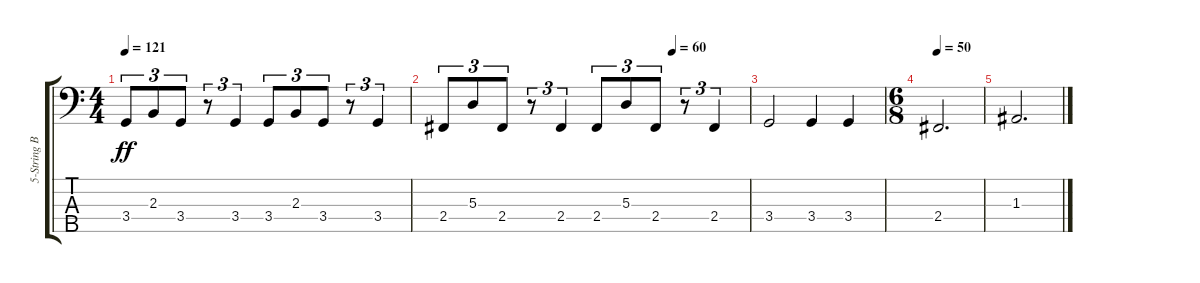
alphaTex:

\track ("5-String Bass" "5-String B") {instrument electricbassfinger}
\staff {score tabs}
\tuning (G2 D2 A1 E1 B0) {hide}
\ts (4 4)
\tempo 121
\clef f4
\ks c
3.4.8{tu (3 2) dy ff} 2.3.8{tu (3 2)} 3.4.8{tu (3 2)} r.8{tu (3 2)} 3.4.4{tu (3 2)} 3.4.8{tu (3 2)} 2.3.8{tu (3 2)} 3.4.8{tu (3 2)} r.8{tu (3 2)} 3.4.4{tu (3 2)} |
\tempo (60 0.75)
2.4.8{tu (3 2)} 5.3.8{tu (3 2)} 2.4.8{tu (3 2)} r.8{tu (3 2)} 2.4.4{tu (3 2)} 2.4.8{tu (3 2)} 5.3.8{tu (3 2)} 2.4.8{tu (3 2)} r.8{tu (3 2)} 2.4.4{tu (3 2)} |
3.4.2 3.4.4 3.4.4 |
\ts (6 8)
\tempo 50
2.4.2{d} |
1.3.2{d}
